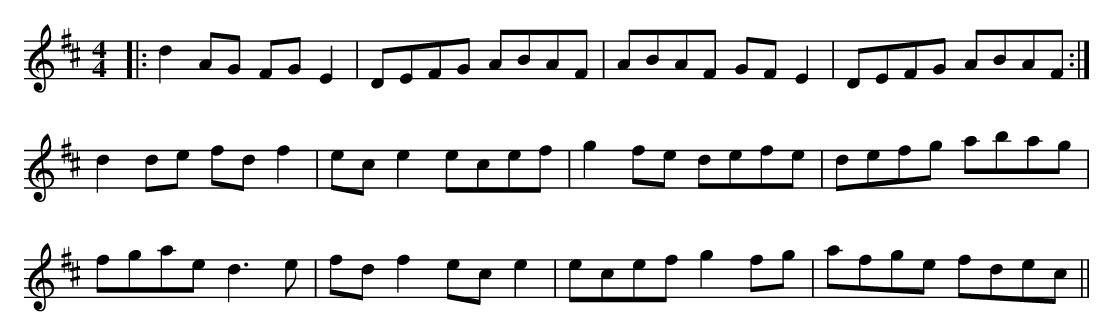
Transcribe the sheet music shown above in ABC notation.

X:1
M:4/4
K:D
|:d2AG FGE2|DEFG ABAF|ABAF GFE2|DEFG ABAF:|
d2de fdf2|ece2 ecef|g2fe defe|defg abag|
fgae d3e|fdf2 ece2|ecef g2fg|afge fdec||
